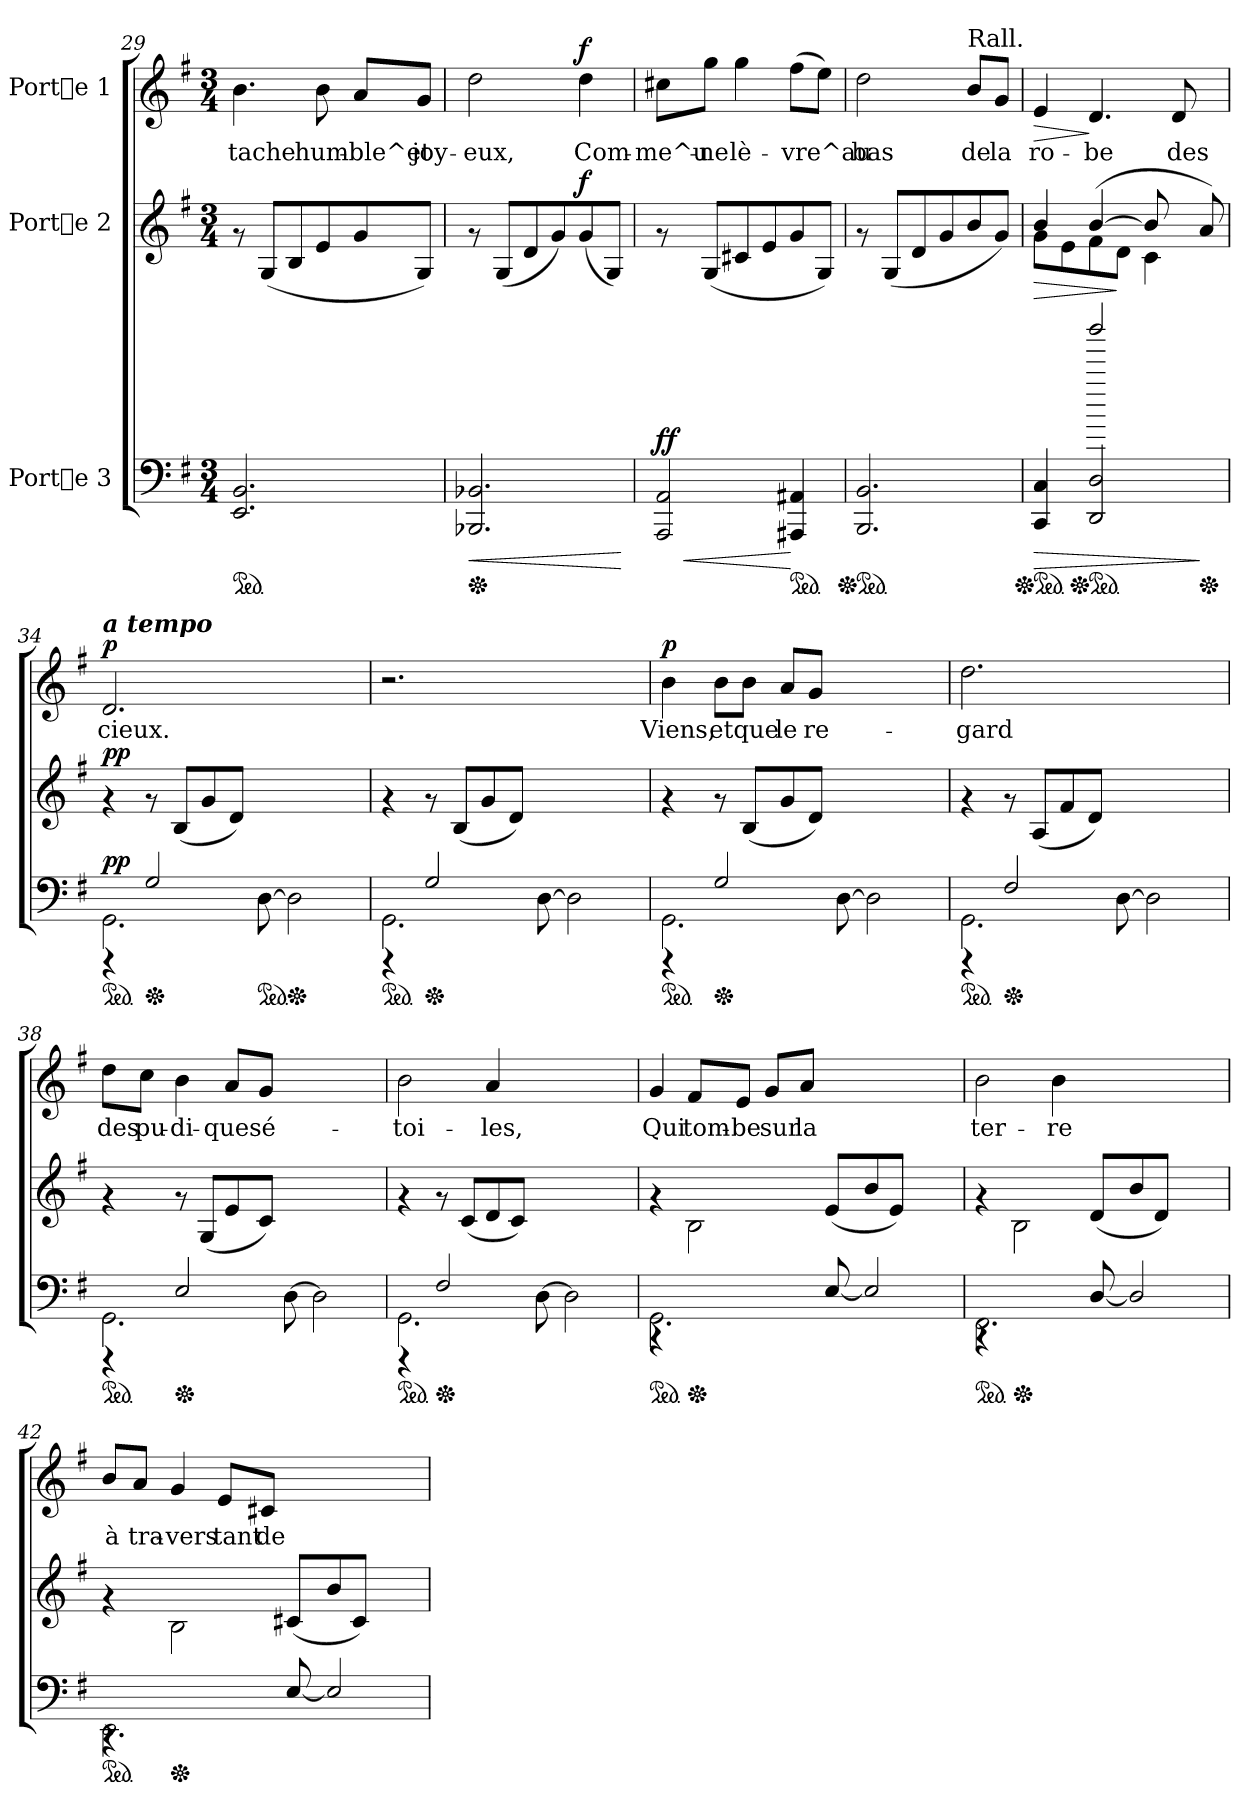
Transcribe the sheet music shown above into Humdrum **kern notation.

**kern	**dynam	**kern	**dynam	**kern	**text	**dynam
*part3	*part3	*part2	*part2	*part1	*part1	*part1
*staff3	*staff3	*staff2	*staff2	*staff1	*staff1	*staff1
*I"Porte 3	*	*I"Porte 2	*	*I"Porte 1	*	*
*clefF4	*	*clefG2	*	*clefG2	*	*
*k[f#]	*	*k[f#]	*	*k[f#]	*	*
*G:	*	*G:	*	*G:	*	*
*M3/4	*	*M3/4	*	*M3/4	*	*
*ped	*	*	*	*	*	*
=29	=29	=29	=29	=29	=29	=29
!	!	!	!	!	!LO:LY:b	!
2.BB/ 2.EE/	.	8rf	.	4.b\	-tache	.
.	.	(>8G/L	.	.	.	.
.	.	8B/	.	.	.	.
!	!	!	!	!	!LO:LY:b	!
.	.	8e/	.	8b\	hum-	.
!	!	!	!	!	!LO:LY:b	!
.	.	8g/	.	8a/L	-ble^et	.
!	!	!	!	!	!LO:LY:b	!
.	.	8G/J)	.	8g/J	joy-	.
=30	=30	=30	=30	=30	=30	=30
*Xped	*	*	*	*	*	*
!	!LO:HP:b	!	!	!	!LO:LY:b	!
2.BB-X/ 2.BBB-X/	<	8rf	.	2dd\	-eux,	.
.	.	(>8G/L	.	.	.	.
.	.	8d/	.	.	.	.
.	.	8g/)	.	.	.	.
!	!	!	!LO:DY:a	!	!LO:LY:b	!LO:DY:a
.	.	(>8g/	f	4dd\	Com-	f
.	.	8G/J)	.	.	.	.
.	[	.	.	.	.	.
!!LO:PB:g=z
=31	=31	=31	=31	=31	=31	=31
!	!LO:HP:b	!	!	!	!LO:LY:b	!
!	!LO:DY:n=1:a	!	!	!	!	!
!	!LO:DY:n=2:a	!	!	!	!	!
2AA/ 2AAA/	< f f	8rf	.	8cc#X\L	-me^u-	.
!	!	!	!	!	!LO:LY:b	!
.	.	(>8G/L	.	8gg\J	-ne	.
!	!	!	!	!	!LO:LY:b	!
.	.	8c#X/	.	4gg\	lè-	.
.	.	8e/	.	.	.	.
*ped	*	*	*	*	*	*
!	!	!	!	!	!LO:LY:b	!
4AA#X/ 4AAA#X/	[	8g/	.	(>8ff#\L	-vre^au	.
!	!	!	!	!	!LO:LY:b	!
.	.	8G/J)	.	8ee\J)	.	.
=32	=32	=32	=32	=32	=32	=32
*Xped	*	*	*	*	*	*
*ped	*	*	*	*	*	*
!	!	!	!	!	!LO:LY:b	!
2.BB/ 2.BBB/	.	8rf	.	2dd\	bas	.
.	.	(>8G/L	.	.	.	.
.	.	8d/	.	.	.	.
.	.	8g/	.	.	.	.
!	!	!	!	!LO:TX:a:t=Rall.	!	!
!	!	!	!	!	!LO:LY:b	!
.	.	8b/	.	8b/L	de	.
!	!	!	!	!	!LO:LY:b	!
.	.	8g/J)	.	8g/J	la	.
=33	=33	=33	=33	=33	=33	=33
*Xped	*	*	*	*	*	*
*^	*	*	*	*	*	*
*ped	*	*	*	*	*	*	*
!	!	!LO:HP:b	!	!	!	!	!
!	!	!LO:HP:n=1:b	!	!LO:HP:b	!	!LO:LY:b	!LO:HP:b
*	*	*	*^	*	*	*	*
4ryy	4C/ 4CC/	> >	4b/	8g\L	>	4e/	ro-	>
.	.	.	.	8e\	.	.	.	.
*Xped	*	*	*	*	*	*	*	*
*ped	*	*	*	*	*	*	*	*
!	!	!	!	!	!	!	!LO:LY:b	!
2dddd/	2D/ 2DD/	.	[<4b/	(>8f#\	.	4.d/	-be	]
.	.	.	.	8d\J	]	.	.	.
.	.	.	4c\	8b/]	.	.	.	.
!	!	!	!	!	!	!	!LO:LY:b	!
.	.	.	.	4ryy	.	8d/	des	.
*Xped	*	*	*	*	*	*	*	*
8ryy	8ryy	]	8a/)	.	.	8ryy	.	.
*	*	*	*v	*v	*	*	*	*
=34	=34	=34	=34	=34	=34	=34	=34
*ped	*	*	*	*	*	*	*
*	*	*	*	*	*MM98	*	*
!	!	!	!	!	!LO:TX:a:Bi:t=a tempo	!	!
!	!	!LO:DY:a	!	!	!	!LO:LY:b	!
!	!	!LO:DY:n=1:a	!	!LO:DY:b	!	!	!
!	!	!	!	!LO:DY:n=1:a	!	!	!LO:DY:a
4rEEE	2.GG\	p p	4rf	p p	2.d/	cieux.	p
*Xped	*	*	*	*	*	*	*
2G/	.	.	8rf	.	.	.	.
.	.	.	(>8B/L	.	.	.	.
.	.	.	8g/	.	.	.	.
.	.	.	8d/J)	.	.	.	.
*ped	*	*	*	*	*	*	*
2ryy	[>8D\	]	2ryy	.	2ryy	.	.
*Xped	*	*	*	*	*	*	*
.	2D\]	.	.	.	.	.	.
8ryy	.	.	8ryy	.	8ryy	.	.
!!LO:LB:g=z
=35	=35	=35	=35	=35	=35	=35	=35
*ped	*	*	*	*	*	*	*
4rEEE	2.GG\	.	4rf	.	2.r	.	.
*Xped	*	*	*	*	*	*	*
2G/	.	.	8rf	.	.	.	.
.	.	.	(>8B/L	.	.	.	.
.	.	.	8g/	.	.	.	.
.	.	.	8d/J)	.	.	.	.
2ryy	[>8D\	.	2ryy	.	2ryy	.	.
.	2D\]	.	.	.	.	.	.
8ryy	.	.	8ryy	.	8ryy	.	.
=36	=36	=36	=36	=36	=36	=36	=36
*ped	*	*	*	*	*	*	*
!	!	!	!	!	!	!LO:LY:b	!LO:DY:a
4rEEE	2.GG\	.	4rf	.	4b\	Viens,	p
*Xped	*	*	*	*	*	*	*
!	!	!	!	!	!	!LO:LY:b	!
2G/	.	.	8rf	.	8b\L	et	.
!	!	!	!	!	!	!LO:LY:b	!
.	.	.	(>8B/L	.	8b\J	que	.
!	!	!	!	!	!	!LO:LY:b	!
.	.	.	8g/	.	8a/L	le	.
!	!	!	!	!	!	!LO:LY:b	!
.	.	.	8d/J)	.	8g/J	re-	.
2ryy	[>8D\	.	2ryy	.	2ryy	.	.
.	2D\]	.	.	.	.	.	.
8ryy	.	.	8ryy	.	8ryy	.	.
=37	=37	=37	=37	=37	=37	=37	=37
*ped	*	*	*	*	*	*	*
!	!	!	!	!	!	!LO:LY:b	!
4rEEE	2.GG\	.	4rf	.	2.dd\	-gard	.
*Xped	*	*	*	*	*	*	*
2F#/	.	.	8rf	.	.	.	.
.	.	.	(>8A/L	.	.	.	.
.	.	.	8f#/	.	.	.	.
.	.	.	8d/J)	.	.	.	.
2ryy	[>8D\	.	2ryy	.	2ryy	.	.
.	2D\]	.	.	.	.	.	.
8ryy	.	.	8ryy	.	8ryy	.	.
=38	=38	=38	=38	=38	=38	=38	=38
*ped	*	*	*	*	*	*	*
!	!	!	!	!	!	!LO:LY:b	!
4rEEE	2.GG\	.	4rf	.	8dd\L	des	.
!	!	!	!	!	!	!LO:LY:b	!
.	.	.	.	.	8cc\J	pu-	.
*Xped	*	*	*	*	*	*	*
!	!	!	!	!	!	!LO:LY:b	!
2E/	.	.	8rf	.	4b\	-di-	.
.	.	.	(>8G/L	.	.	.	.
!	!	!	!	!	!	!LO:LY:b	!
.	.	.	8e/	.	8a/L	-ques	.
!	!	!	!	!	!	!LO:LY:b	!
.	.	.	8c/J)	.	8g/J	é-	.
2ryy	[>8D\	.	2ryy	.	2ryy	.	.
.	2D\]	.	.	.	.	.	.
8ryy	.	.	8ryy	.	8ryy	.	.
!!LO:LB:g=z
=39	=39	=39	=39	=39	=39	=39	=39
*ped	*	*	*	*	*	*	*
!	!	!	!	!	!	!LO:LY:b	!
4rEEE	2.GG\	.	4rf	.	2b\	-toi-	.
*Xped	*	*	*	*	*	*	*
2F#/	.	.	8rf	.	.	.	.
.	.	.	(>8c/L	.	.	.	.
!	!	!	!	!	!	!LO:LY:b	!
.	.	.	8d/	.	4a/	-les,	.
.	.	.	8c/J)	.	.	.	.
2ryy	[>8D\	.	2ryy	.	2ryy	.	.
.	2D\]	.	.	.	.	.	.
8ryy	.	.	8ryy	.	8ryy	.	.
=40	=40	=40	=40	=40	=40	=40	=40
*ped	*	*	*	*	*	*	*
!	!	!	!	!	!	!LO:LY:b	!
4rBBB	2.GG\	.	4rf	.	4g/	Qui	.
*Xped	*	*	*	*	*	*	*
!	!	!	!	!	!	!LO:LY:b	!
1ryy	.	.	2B\	.	8f#/L	tom-	.
!	!	!	!	!	!	!LO:LY:b	!
.	.	.	.	.	8e/J	-be	.
!	!	!	!	!	!	!LO:LY:b	!
.	.	.	.	.	8g/L	sur	.
!	!	!	!	!	!	!LO:LY:b	!
.	.	.	.	.	8a/J	la	.
.	[<8E/	.	(>8e/L	.	2ryy	.	.
.	2E/]	.	8b/	.	.	.	.
.	.	.	8e/J)	.	.	.	.
.	.	.	4ryy	.	.	.	.
8ryy	.	.	.	.	8ryy	.	.
=41	=41	=41	=41	=41	=41	=41	=41
*ped	*	*	*	*	*	*	*
!	!	!	!	!	!	!LO:LY:b	!
4rBBB	2.FF#\	.	4rf	.	2b\	ter-	.
*Xped	*	*	*	*	*	*	*
1ryy	.	.	2B\	.	.	.	.
!	!	!	!	!	!	!LO:LY:b	!
.	.	.	.	.	4b\	-re	.
.	[<8D/	.	(>8d/L	.	2ryy	.	.
.	2D/]	.	8b/	.	.	.	.
.	.	.	8d/J)	.	.	.	.
.	.	.	4ryy	.	.	.	.
8ryy	.	.	.	.	8ryy	.	.
=42	=42	=42	=42	=42	=42	=42	=42
*ped	*	*	*	*	*	*	*
!	!	!	!	!	!	!LO:LY:b	!
4rBBB	2.EE\	.	4rf	.	8b/L	à	.
!	!	!	!	!	!	!LO:LY:b	!
.	.	.	.	.	8a/J	tra-	.
*Xped	*	*	*	*	*	*	*
!	!	!	!	!	!	!LO:LY:b	!
1ryy	.	.	2B\	.	4g/	-vers	.
!	!	!	!	!	!	!LO:LY:b	!
.	.	.	.	.	8e/L	tant	.
!	!	!	!	!	!	!LO:LY:b	!
.	.	.	.	.	8c#X/J	de	.
.	[<8E/	.	(>8c#X/L	.	2ryy	.	.
.	2E/]	.	8b/	.	.	.	.
.	.	.	8c#/J)	.	.	.	.
.	.	.	4ryy	.	.	.	.
8ryy	.	.	.	.	8ryy	.	.
*v	*v	*	*	*	*	*	*
=	=	=	=	=	=	=
*-	*-	*-	*-	*-	*-	*-
